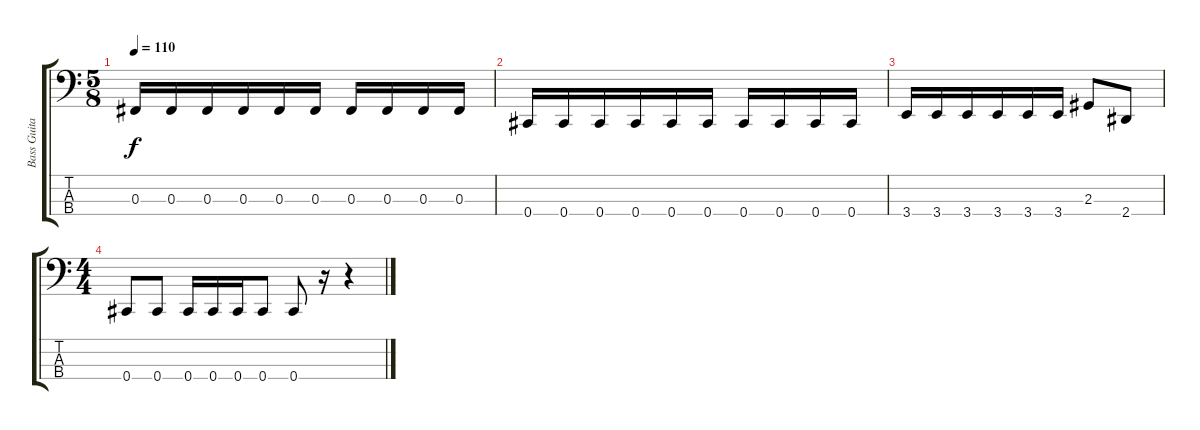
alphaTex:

\track ("Bass Guitar" "Bass Guita") {instrument electricbassfinger}
\staff {score tabs}
\tuning (E2 B1 Gb1 Db1) {hide}
\ts (5 8)
\tempo 110
\clef f4
\ks c
0.3.16{dy f} 0.3.16 0.3.16 0.3.16 0.3.16 0.3.16 0.3.16 0.3.16 0.3.16 0.3.16 |
0.4.16 0.4.16 0.4.16 0.4.16 0.4.16 0.4.16 0.4.16 0.4.16 0.4.16 0.4.16 |
3.4.16 3.4.16 3.4.16 3.4.16 3.4.16 3.4.16 2.3.8 2.4.8 |
\ts (4 4)
0.4.8 0.4.8 0.4.16 0.4.16 0.4.16 0.4.8 0.4.8 r.16 r.4
